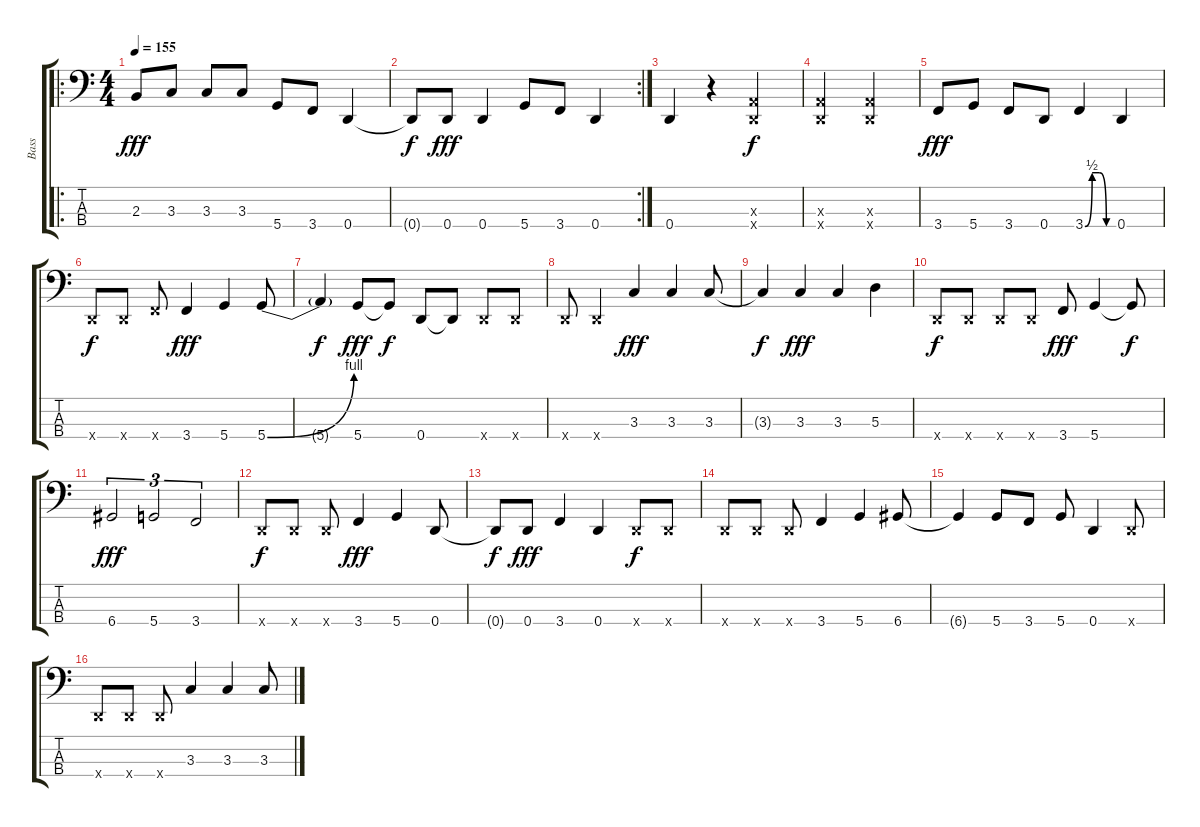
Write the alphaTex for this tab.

\track ("Bass" "Bass") {instrument acousticguitarsteel}
\staff {score tabs}
\tuning (G2 D2 A1 D1) {hide}
\ro
\ts (4 4)
\tempo 155
\clef f4
\ks c
2.3.8{dy fff} 3.3.8 3.3.8 3.3.8 5.4.8 3.4.8 0.4.4 |
\rc 2
0.4{t}.8{dy f} 0.4.8{dy fff} 0.4.4 5.4.8 3.4.8 0.4.4 |
0.4.4 r.4 (0.3{x} 0.4{x}).2{dy f} |
(0.3{x} 0.4{x}).2 (0.3{x} 0.4{x}).2 |
3.4.8{dy fff} 5.4.8 3.4.8 0.4.8 3.4{be (custom 0 0 15 2 30 2 45 0 60 0)}.4 0.4.4 |
0.4{x}.8{dy f} 0.4{x}.8 3.4{x}.8 3.4.4{dy fff} 5.4.4 5.4{be (bend 0 0 60 4)}.8 |
5.4{t}.4{dy f} 5.4.8{dy fff} 5.4{t}.8{dy f} 0.4.8 0.4{t}.8 0.4{x}.8 0.4{x}.8 |
0.4{x}.8 0.4{x}.4 3.3.4{dy fff} 3.3.4 3.3.8 |
3.3{t}.4{dy f} 3.3.4{dy fff} 3.3.4 5.3.4 |
0.4{x}.8{dy f} 0.4{x}.8 0.4{x}.8 0.4{x}.8 3.4.8{dy fff} 5.4.4 5.4{t}.8{dy f} |
6.4.2{tu (3 2) dy fff} 5.4.2{tu (3 2)} 3.4.2{tu (3 2)} |
0.4{x}.8{dy f} 0.4{x}.8 0.4{x}.8 3.4.4{dy fff} 5.4.4 0.4.8 |
0.4{t}.8{dy f} 0.4.8{dy fff} 3.4.4 0.4.4 0.4{x}.8{dy f} 0.4{x}.8 |
0.4{x}.8 0.4{x}.8 0.4{x}.8 3.4.4 5.4.4 6.4.8 |
6.4{t}.4 5.4.8 3.4.8 5.4.8 0.4.4 0.4{x}.8 |
0.4{x}.8 0.4{x}.8 0.4{x}.8 3.3.4 3.3.4 3.3.8
